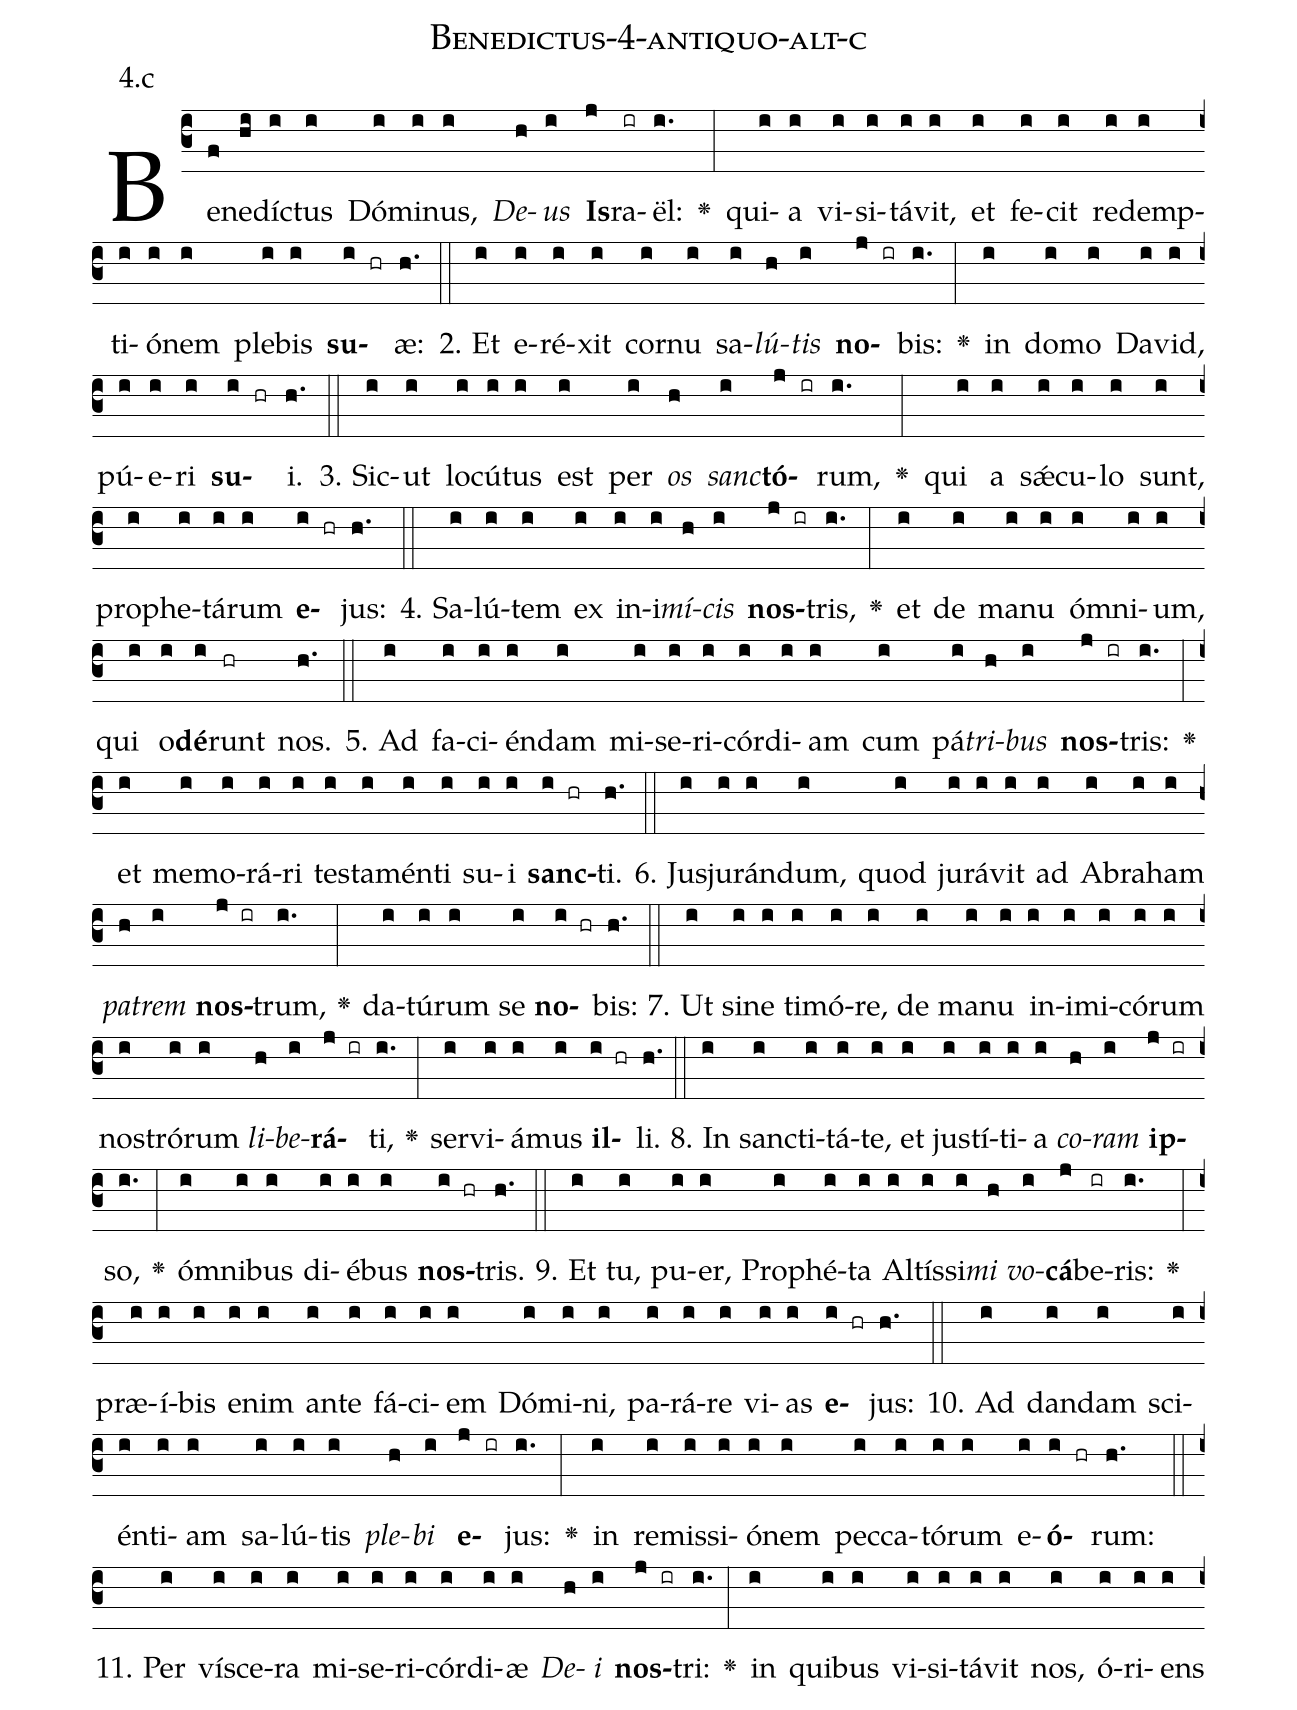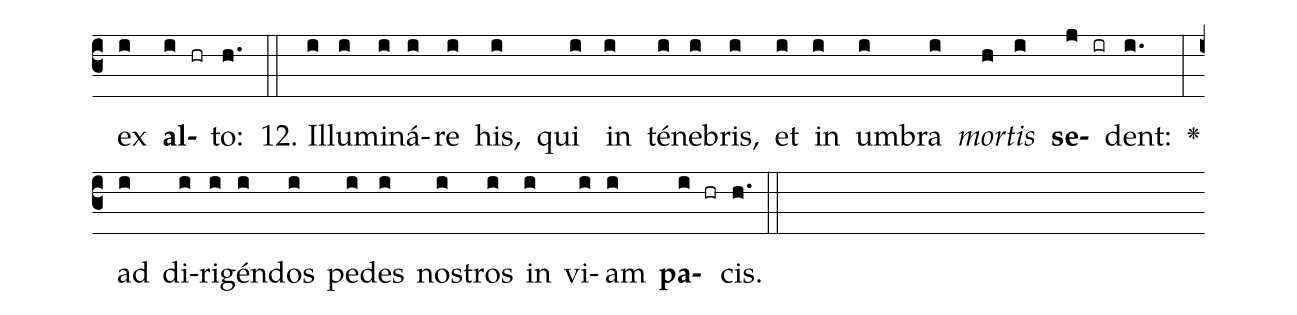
name: Benedictus-4-antiquo-alt-c;
annotation: 4.c;
%%
(c3)Be(f)ne(hi)díc(i)tus(i) Dó(i)mi(i)nus,(i) <i>De</i>(h)<i>us</i>(i) <b>Is</b>(j)ra(ir)ël:(i.) <v>\greheightstar</v>(:) qui(i)a(i) vi(i)si(i)tá(i)vit,(i) et(i) fe(i)cit(i) red(i)emp(i)ti(i)ó(i)nem(i) ple(i)bis(i) <b>su</b>(i hr)æ:(h.) (::)
2. Et(i) e(i)ré(i)xit(i) cor(i)nu(i) sa(i)<i>lú</i>(h)<i>tis</i>(i) <b>no</b>(j ir)bis:(i.) <v>\greheightstar</v>(:) in(i) do(i)mo(i) Da(i)vid,(i) pú(i)e(i)ri(i) <b>su</b>(i hr)i.(h.) (::)
3. Sic(i)ut(i) lo(i)cú(i)tus(i) est(i) per(i) <i>os</i>(h) <i>sanc</i>(i)<b>tó</b>(j ir)rum,(i.) <v>\greheightstar</v>(:) qui(i) a(i) sǽ(i)cu(i)lo(i) sunt,(i) pro(i)phe(i)tá(i)rum(i) <b>e</b>(i hr)jus:(h.) (::)
4. Sa(i)lú(i)tem(i) ex(i) in(i)i(i)<i>mí</i>(h)<i>cis</i>(i) <b>nos</b>(j ir)tris,(i.) <v>\greheightstar</v>(:) et(i) de(i) ma(i)nu(i) óm(i)ni(i)um,(i) qui(i) o(i)<b>dé</b>(i)runt(hr) nos.(h.) (::)
5. Ad(i) fa(i)ci(i)én(i)dam(i) mi(i)se(i)ri(i)cór(i)di(i)am(i) cum(i) pá(i)<i>tri</i>(h)<i>bus</i>(i) <b>nos</b>(j ir)tris:(i.) <v>\greheightstar</v>(:) et(i) me(i)mo(i)rá(i)ri(i) tes(i)ta(i)mén(i)ti(i) su(i)i(i) <b>sanc</b>(i hr)ti.(h.) (::)
6. Ju(i)sju(i)rán(i)dum,(i) quod(i) ju(i)rá(i)vit(i) ad(i) A(i)bra(i)ham(i) <i>pa</i>(h)<i>trem</i>(i) <b>nos</b>(j ir)trum,(i.) <v>\greheightstar</v>(:) da(i)tú(i)rum(i) se(i) <b>no</b>(i hr)bis:(h.) (::)
7. Ut(i) si(i)ne(i) ti(i)mó(i)re,(i) de(i) ma(i)nu(i) in(i)i(i)mi(i)có(i)rum(i) nos(i)tró(i)rum(i) <i>li</i>(h)<i>be</i>(i)<b>rá</b>(j ir)ti,(i.) <v>\greheightstar</v>(:) ser(i)vi(i)á(i)mus(i) <b>il</b>(i hr)li.(h.) (::)
8. In(i) sanc(i)ti(i)tá(i)te,(i) et(i) jus(i)tí(i)ti(i)a(i) <i>co</i>(h)<i>ram</i>(i) <b>ip</b>(j ir)so,(i.) <v>\greheightstar</v>(:) óm(i)ni(i)bus(i) di(i)é(i)bus(i) <b>nos</b>(i hr)tris.(h.) (::)
9. Et(i) tu,(i) pu(i)er,(i) Pro(i)phé(i)ta(i) Al(i)tís(i)si(i)<i>mi</i>(h) <i>vo</i>(i)<b>cá</b>(j)be(ir)ris:(i.) <v>\greheightstar</v>(:) præ(i)í(i)bis(i) e(i)nim(i) an(i)te(i) fá(i)ci(i)em(i) Dó(i)mi(i)ni,(i) pa(i)rá(i)re(i) vi(i)as(i) <b>e</b>(i hr)jus:(h.) (::)
10. Ad(i) dan(i)dam(i) sci(i)én(i)ti(i)am(i) sa(i)lú(i)tis(i) <i>ple</i>(h)<i>bi</i>(i) <b>e</b>(j ir)jus:(i.) <v>\greheightstar</v>(:) in(i) re(i)mis(i)si(i)ó(i)nem(i) pec(i)ca(i)tó(i)rum(i) e(i)<b>ó</b>(i hr)rum:(h.) (::)
11. Per(i) ví(i)sce(i)ra(i) mi(i)se(i)ri(i)cór(i)di(i)æ(i) <i>De</i>(h)<i>i</i>(i) <b>nos</b>(j ir)tri:(i.) <v>\greheightstar</v>(:) in(i) qui(i)bus(i) vi(i)si(i)tá(i)vit(i) nos,(i) ó(i)ri(i)ens(i) ex(i) <b>al</b>(i hr)to:(h.) (::)
12. Il(i)lu(i)mi(i)ná(i)re(i) his,(i) qui(i) in(i) té(i)ne(i)bris,(i) et(i) in(i) um(i)bra(i) <i>mor</i>(h)<i>tis</i>(i) <b>se</b>(j ir)dent:(i.) <v>\greheightstar</v>(:) ad(i) di(i)ri(i)gén(i)dos(i) pe(i)des(i) nos(i)tros(i) in(i) vi(i)am(i) <b>pa</b>(i hr)cis.(h.) (::)
